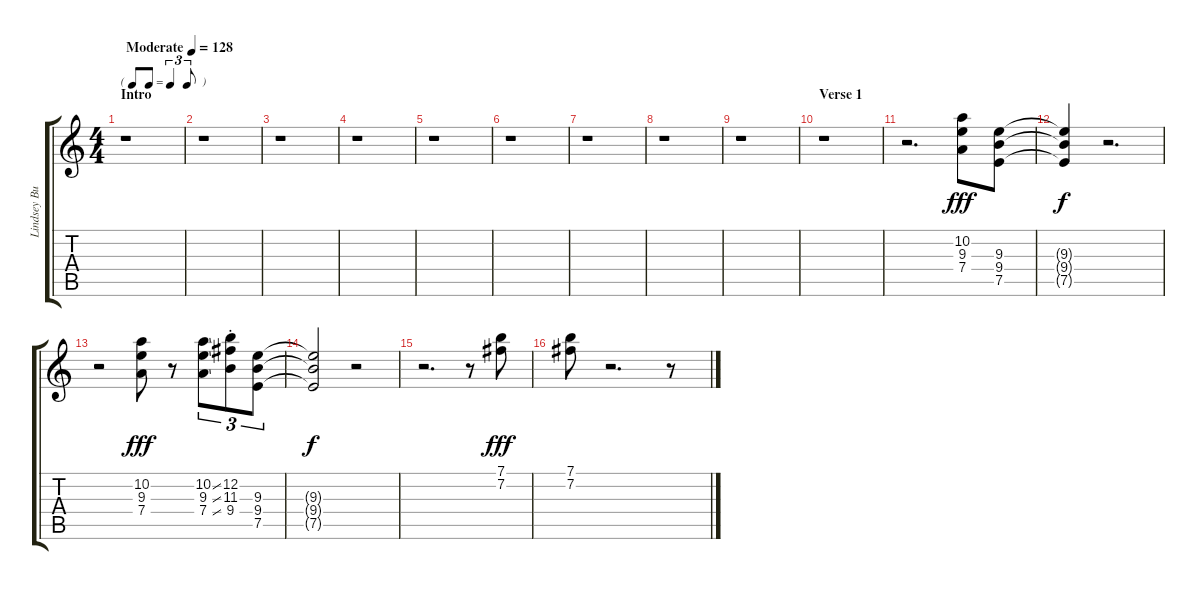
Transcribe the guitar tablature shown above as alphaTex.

\track ("Lindsey Buckingham - Rhythm Guitar" "Lindsey Bu") {instrument overdrivenguitar}
\staff {score tabs}
\tuning (E4 B3 G3 D3 A2 E2) {hide}
\ts (4 4)
\tf triplet8th
\section ("" "Intro")
\tempo (128 "Moderate")
\clef g2
\ks c
r.1{dy fff instrument overdrivenguitar} |
r.1 |
r.1 |
r.1 |
r.1 |
r.1 |
r.1 |
r.1 |
r.1 |
\section ("" "Verse 1")
r.1 |
r.2{d} (10.2 9.3 7.4).8 (9.3 9.4 7.5).8 |
(9.3{t} 9.4{t} 7.5{t}).4{dy f} r.2{d} |
r.2 (10.2 9.3 7.4).8{dy fff} r.8 (10.2{ss} 9.3{ss} 7.4{ss}).8{tu (3 2)} (12.2{st} 11.3{st} 9.4{st}).8{tu (3 2)} (9.3 9.4 7.5).8{tu (3 2)} |
(9.3{t} 9.4{t} 7.5{t}).2{dy f} r.2 |
r.2{d} r.8 (7.1 7.2).8{dy fff} |
(7.1 7.2).8 r.2{d} r.8
